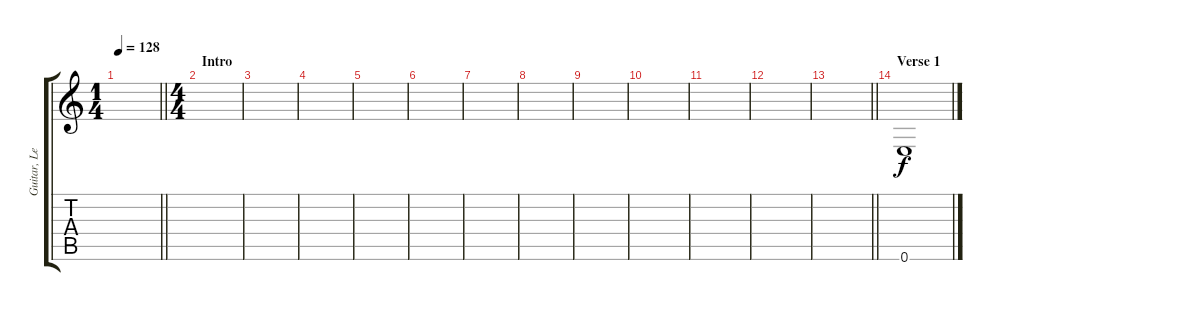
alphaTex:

\track ("Guitar, Lead" "Guitar, Le") {instrument overdrivenguitar}
\staff {score tabs}
\tuning (E4 B3 G3 D3 A2 E2) {hide}
\ts (1 4)
\tempo 128
\clef g2
\barLineRight lightlight
\ks c
|
\ts (4 4)
\section ("" "Intro")
|
|
|
|
|
|
|
|
|
|
|
\barLineRight lightlight
|
\section ("" "Verse 1")
0.6.1
